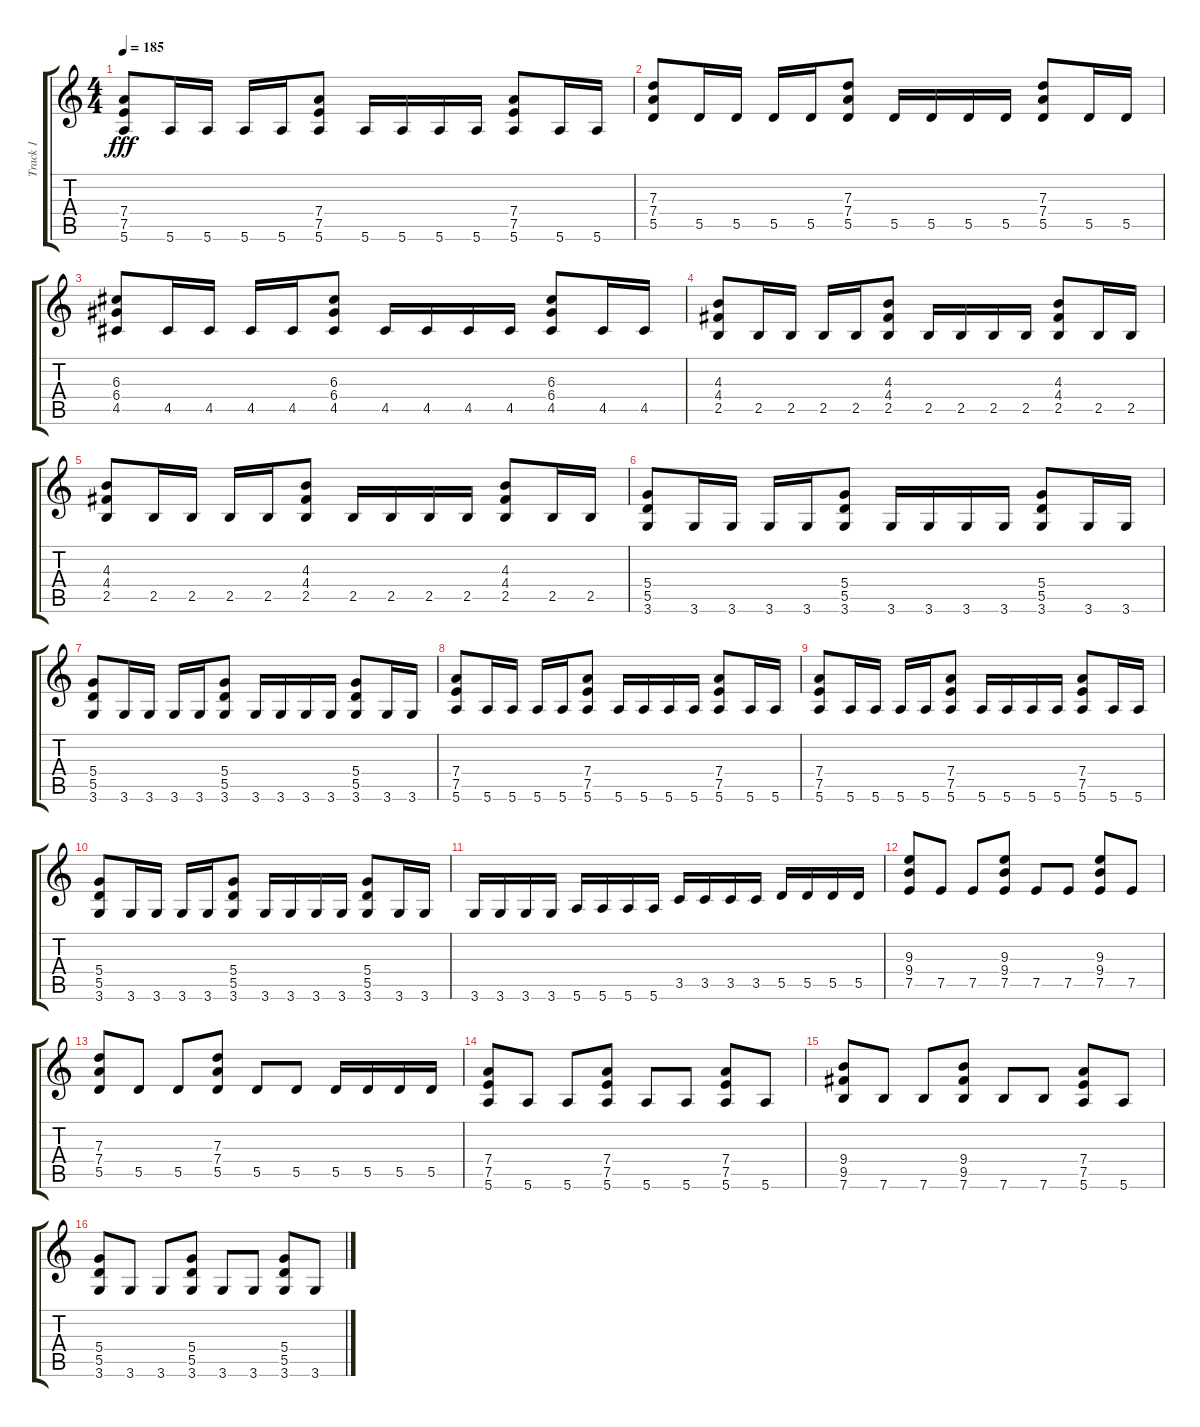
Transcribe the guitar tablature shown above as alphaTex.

\track ("Track 1" "Track 1") {instrument distortionguitar}
\staff {score tabs}
\tuning (E4 B3 G3 D3 A2 E2) {hide}
\ts (4 4)
\tempo 185
\clef g2
\ks c
(7.4 7.5 5.6).8{dy fff} 5.6.16 5.6.16 5.6.16 5.6.16 (7.4 7.5 5.6).8 5.6.16 5.6.16 5.6.16 5.6.16 (7.4 7.5 5.6).8 5.6.16 5.6.16 |
(7.3 7.4 5.5).8 5.5.16 5.5.16 5.5.16 5.5.16 (7.3 7.4 5.5).8 5.5.16 5.5.16 5.5.16 5.5.16 (7.3 7.4 5.5).8 5.5.16 5.5.16 |
(6.3 6.4 4.5).8 4.5.16 4.5.16 4.5.16 4.5.16 (6.3 6.4 4.5).8 4.5.16 4.5.16 4.5.16 4.5.16 (6.3 6.4 4.5).8 4.5.16 4.5.16 |
(4.3 4.4 2.5).8 2.5.16 2.5.16 2.5.16 2.5.16 (4.3 4.4 2.5).8 2.5.16 2.5.16 2.5.16 2.5.16 (4.3 4.4 2.5).8 2.5.16 2.5.16 |
(4.3 4.4 2.5).8 2.5.16 2.5.16 2.5.16 2.5.16 (4.3 4.4 2.5).8 2.5.16 2.5.16 2.5.16 2.5.16 (4.3 4.4 2.5).8 2.5.16 2.5.16 |
(5.4 5.5 3.6).8 3.6.16 3.6.16 3.6.16 3.6.16 (5.4 5.5 3.6).8 3.6.16 3.6.16 3.6.16 3.6.16 (5.4 5.5 3.6).8 3.6.16 3.6.16 |
(5.4 5.5 3.6).8 3.6.16 3.6.16 3.6.16 3.6.16 (5.4 5.5 3.6).8 3.6.16 3.6.16 3.6.16 3.6.16 (5.4 5.5 3.6).8 3.6.16 3.6.16 |
(7.4 7.5 5.6).8 5.6.16 5.6.16 5.6.16 5.6.16 (7.4 7.5 5.6).8 5.6.16 5.6.16 5.6.16 5.6.16 (7.4 7.5 5.6).8 5.6.16 5.6.16 |
(7.4 7.5 5.6).8 5.6.16 5.6.16 5.6.16 5.6.16 (7.4 7.5 5.6).8 5.6.16 5.6.16 5.6.16 5.6.16 (7.4 7.5 5.6).8 5.6.16 5.6.16 |
(5.4 5.5 3.6).8 3.6.16 3.6.16 3.6.16 3.6.16 (5.4 5.5 3.6).8 3.6.16 3.6.16 3.6.16 3.6.16 (5.4 5.5 3.6).8 3.6.16 3.6.16 |
3.6.16 3.6.16 3.6.16 3.6.16 5.6.16 5.6.16 5.6.16 5.6.16 3.5.16 3.5.16 3.5.16 3.5.16 5.5.16 5.5.16 5.5.16 5.5.16 |
(9.3 9.4 7.5).8 7.5.8 7.5.8 (9.3 9.4 7.5).8 7.5.8 7.5.8 (9.3 9.4 7.5).8 7.5.8 |
(7.3 7.4 5.5).8 5.5.8 5.5.8 (7.3 7.4 5.5).8 5.5.8 5.5.8 5.5.16 5.5.16 5.5.16 5.5.16 |
(7.4 7.5 5.6).8 5.6.8 5.6.8 (7.4 7.5 5.6).8 5.6.8 5.6.8 (7.4 7.5 5.6).8 5.6.8 |
(9.4 9.5 7.6).8 7.6.8 7.6.8 (9.4 9.5 7.6).8 7.6.8 7.6.8 (7.4 7.5 5.6).8 5.6.8 |
(5.4 5.5 3.6).8 3.6.8 3.6.8 (5.4 5.5 3.6).8 3.6.8 3.6.8 (5.4 5.5 3.6).8 3.6.8
